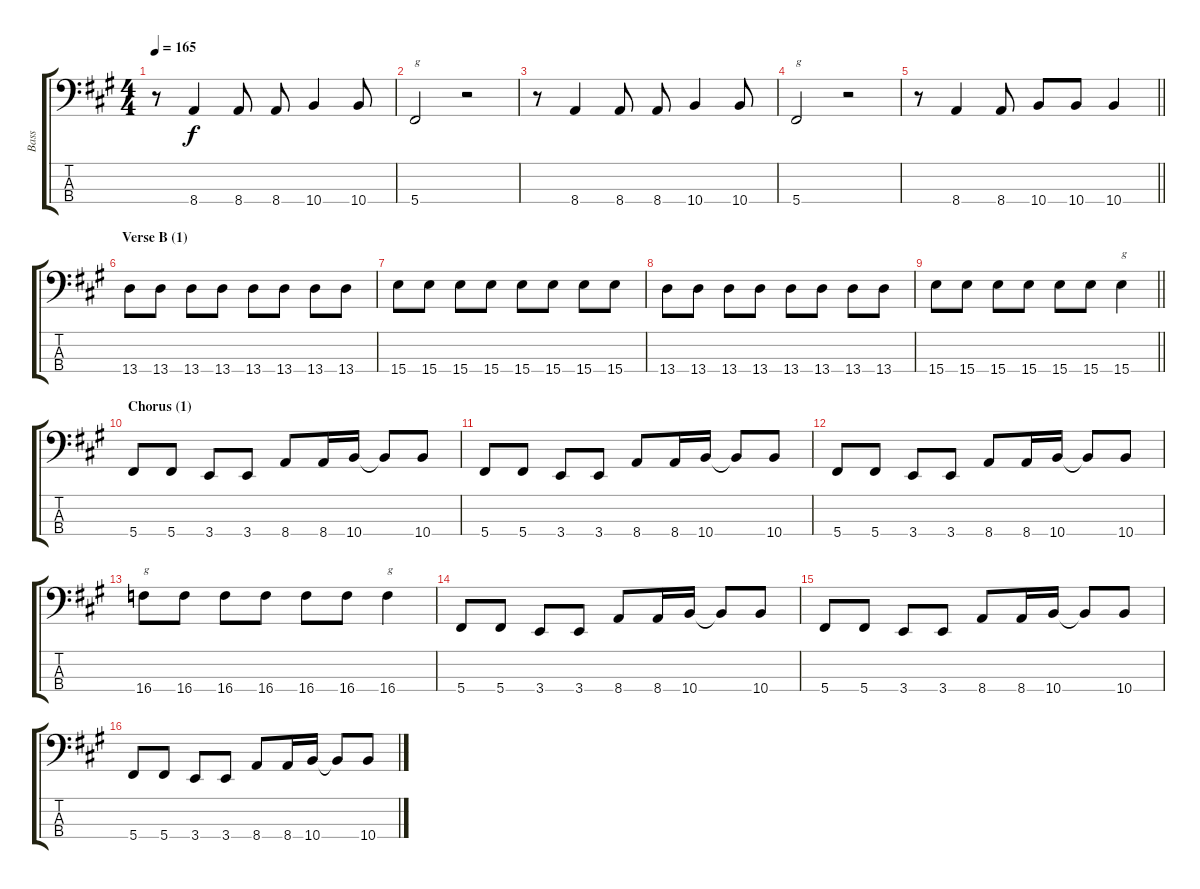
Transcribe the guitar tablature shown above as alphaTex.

\track ("Bass" "Bass") {instrument electricbasspick}
\staff {score tabs}
\tuning (Gb2 Db2 Ab1 Db1) {hide}
\ts (4 4)
\tempo 165
\clef f4
\ks f#minor
r.8{dy f} 8.4.4 8.4.8 8.4.8 10.4.4 10.4.8 |
5.4.2{txt "g"} r.2 |
r.8 8.4.4 8.4.8 8.4.8 10.4.4 10.4.8 |
5.4.2{txt "g"} r.2 |
\barLineRight lightlight
r.8 8.4.4 8.4.8 10.4.8 10.4.8 10.4.4 |
\section ("" "Verse B (1)")
13.4.8 13.4.8 13.4.8 13.4.8 13.4.8 13.4.8 13.4.8 13.4.8 |
15.4.8 15.4.8 15.4.8 15.4.8 15.4.8 15.4.8 15.4.8 15.4.8 |
13.4.8 13.4.8 13.4.8 13.4.8 13.4.8 13.4.8 13.4.8 13.4.8 |
\barLineRight lightlight
15.4.8 15.4.8 15.4.8 15.4.8 15.4.8 15.4.8 15.4.4{txt "g"} |
\section ("" "Chorus (1)")
5.4.8 5.4.8 3.4.8 3.4.8 8.4.8 8.4.16 10.4.16 10.4{t}.8 10.4.8 |
5.4.8 5.4.8 3.4.8 3.4.8 8.4.8 8.4.16 10.4.16 10.4{t}.8 10.4.8 |
5.4.8 5.4.8 3.4.8 3.4.8 8.4.8 8.4.16 10.4.16 10.4{t}.8 10.4.8 |
16.4.8{txt "g"} 16.4.8 16.4.8 16.4.8 16.4.8 16.4.8 16.4.4{txt "g"} |
5.4.8 5.4.8 3.4.8 3.4.8 8.4.8 8.4.16 10.4.16 10.4{t}.8 10.4.8 |
5.4.8 5.4.8 3.4.8 3.4.8 8.4.8 8.4.16 10.4.16 10.4{t}.8 10.4.8 |
5.4.8 5.4.8 3.4.8 3.4.8 8.4.8 8.4.16 10.4.16 10.4{t}.8 10.4.8
